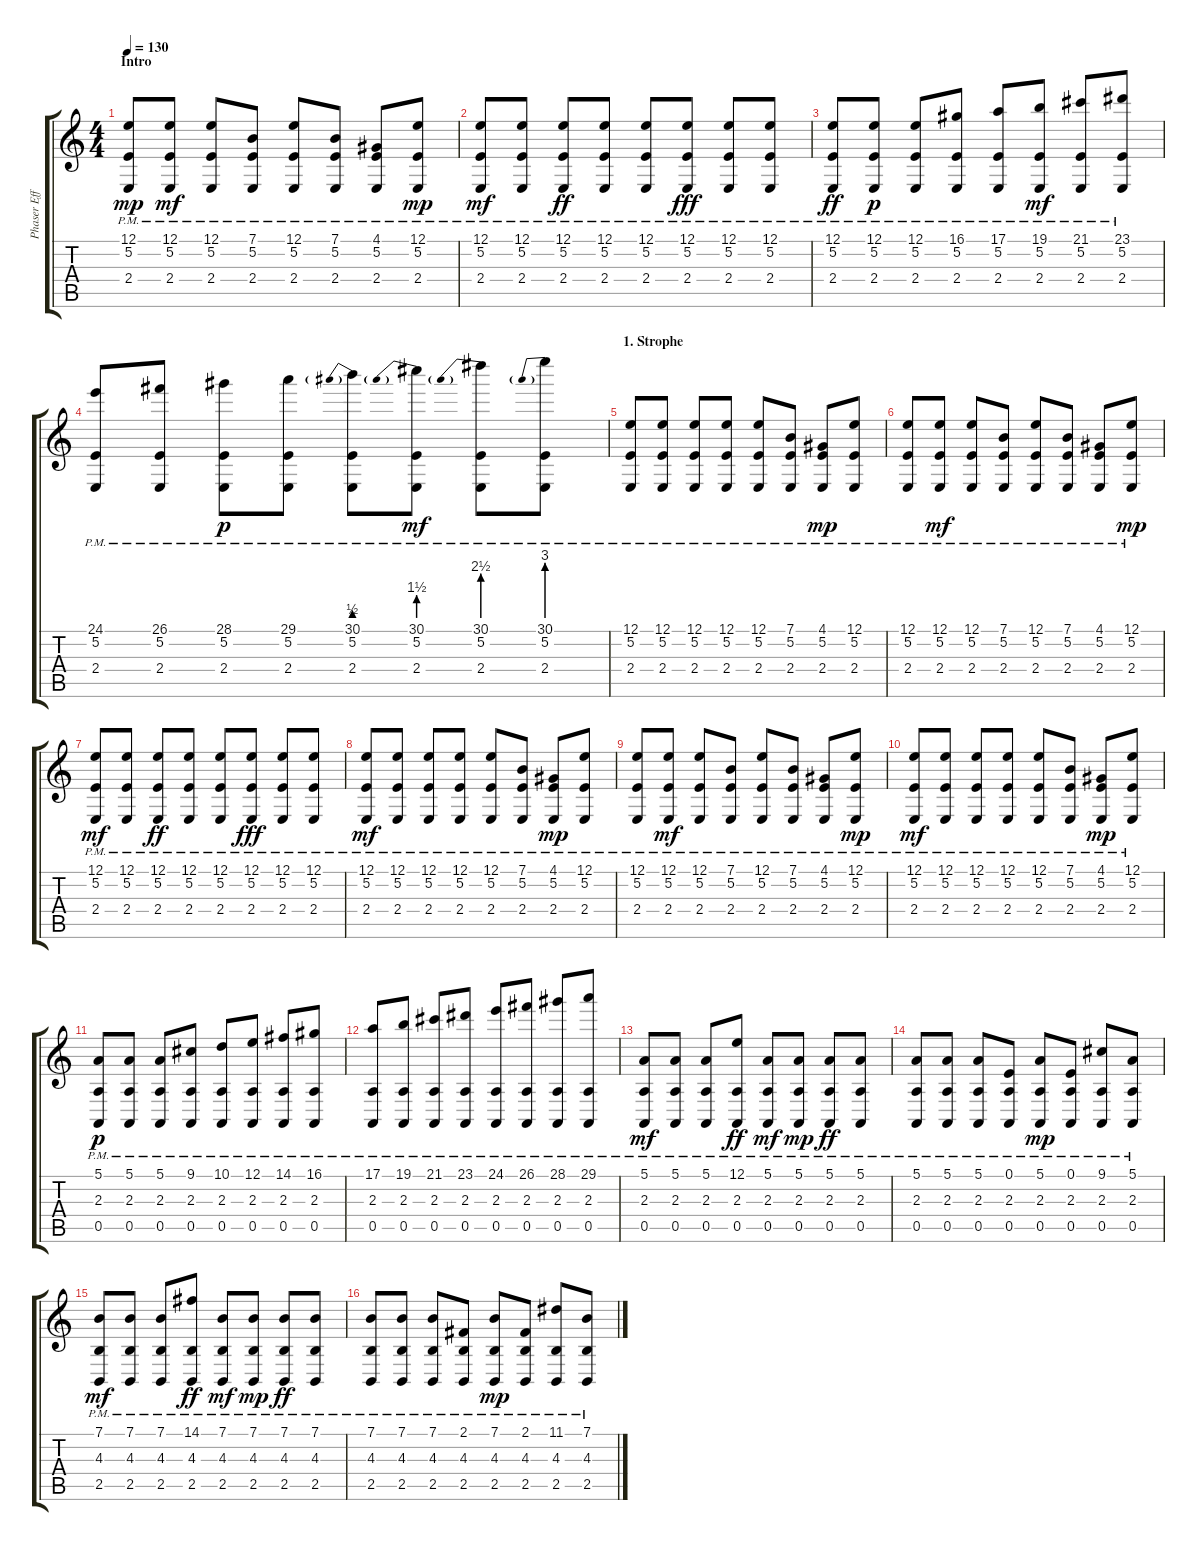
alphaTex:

\track ("Phaser Effekt" "Phaser Eff") {instrument pad7halo}
\staff {score tabs}
\tuning (E4 B3 G3 D3 A2 E2) {hide}
\ts (4 4)
\section ("" "Intro")
\tempo 130
\clef g2
\ks c
(12.1{pm} 5.2{pm} 2.4{pm}).8{dy mp instrument pad7halo} (12.1{pm} 5.2{pm} 2.4{pm}).8{dy mf} (12.1{pm} 5.2{pm} 2.4{pm}).8 (7.1{pm} 5.2{pm} 2.4{pm}).8 (12.1{pm} 5.2{pm} 2.4{pm}).8 (7.1{pm} 5.2{pm} 2.4{pm}).8 (4.1{pm} 5.2{pm} 2.4{pm}).8 (12.1{pm} 5.2{pm} 2.4{pm}).8{dy mp} |
(12.1{pm} 5.2{pm} 2.4{pm}).8{dy mf} (12.1{pm} 5.2{pm} 2.4{pm}).8 (12.1 5.2{pm} 2.4{pm}).8{dy ff} (12.1 5.2{pm} 2.4{pm}).8 (12.1{pm} 5.2{pm} 2.4{pm}).8 (12.1{pm} 5.2{pm} 2.4{pm}).8{dy fff} (12.1{pm} 5.2{pm} 2.4{pm}).8 (12.1 5.2{pm} 2.4{pm}).8 |
(12.1{pm} 5.2{pm} 2.4{pm}).8{dy ff} (12.1{pm} 5.2{pm} 2.4{pm}).8{dy p} (12.1 5.2{pm} 2.4{pm}).8 (16.1 5.2{pm} 2.4{pm}).8 (17.1{pm} 5.2{pm} 2.4{pm}).8 (19.1{pm} 5.2{pm} 2.4{pm}).8{dy mf} (21.1{pm} 5.2{pm} 2.4{pm}).8 (23.1 5.2{pm} 2.4{pm}).8 |
(24.1{pm} 5.2{pm} 2.4{pm}).8 (26.1{pm} 5.2{pm} 2.4{pm}).8 (28.1 5.2{pm} 2.4{pm}).8{dy p} (29.1 5.2{pm} 2.4{pm}).8 (30.1{be (prebend 0 2 60 2)} 5.2{pm} 2.4{pm}).8 (30.1{be (prebend 0 6 60 6)} 5.2{pm} 2.4{pm}).8{dy mf} (30.1{be (prebend 0 10 60 10)} 5.2{pm} 2.4{pm}).8 (30.1{be (prebend 0 12 60 12)} 5.2{pm} 2.4{pm}).8 |
\section ("" "1. Strophe")
(12.1{pm} 5.2{pm} 2.4{pm}).8 (12.1{pm} 5.2{pm} 2.4{pm}).8 (12.1{pm} 5.2{pm} 2.4{pm}).8 (12.1{pm} 5.2{pm} 2.4{pm}).8 (12.1{pm} 5.2{pm} 2.4{pm}).8 (7.1{pm} 5.2{pm} 2.4{pm}).8 (4.1{pm} 5.2{pm} 2.4{pm}).8{dy mp} (12.1{pm} 5.2{pm} 2.4{pm}).8 |
(12.1{pm} 5.2{pm} 2.4{pm}).8 (12.1{pm} 5.2{pm} 2.4{pm}).8{dy mf} (12.1{pm} 5.2{pm} 2.4{pm}).8 (7.1{pm} 5.2{pm} 2.4{pm}).8 (12.1{pm} 5.2{pm} 2.4{pm}).8 (7.1{pm} 5.2{pm} 2.4{pm}).8 (4.1{pm} 5.2{pm} 2.4{pm}).8 (12.1{pm} 5.2{pm} 2.4{pm}).8{dy mp} |
(12.1{pm} 5.2{pm} 2.4{pm}).8{dy mf} (12.1{pm} 5.2{pm} 2.4{pm}).8 (12.1 5.2{pm} 2.4{pm}).8{dy ff} (12.1 5.2{pm} 2.4{pm}).8 (12.1{pm} 5.2{pm} 2.4{pm}).8 (12.1{pm} 5.2{pm} 2.4{pm}).8{dy fff} (12.1{pm} 5.2{pm} 2.4{pm}).8 (12.1 5.2{pm} 2.4{pm}).8 |
(12.1{pm} 5.2{pm} 2.4{pm}).8{dy mf} (12.1{pm} 5.2{pm} 2.4{pm}).8 (12.1{pm} 5.2{pm} 2.4{pm}).8 (12.1{pm} 5.2{pm} 2.4{pm}).8 (12.1{pm} 5.2{pm} 2.4{pm}).8 (7.1{pm} 5.2{pm} 2.4{pm}).8 (4.1{pm} 5.2{pm} 2.4{pm}).8{dy mp} (12.1{pm} 5.2{pm} 2.4{pm}).8 |
(12.1{pm} 5.2{pm} 2.4{pm}).8 (12.1{pm} 5.2{pm} 2.4{pm}).8{dy mf} (12.1{pm} 5.2{pm} 2.4{pm}).8 (7.1{pm} 5.2{pm} 2.4{pm}).8 (12.1{pm} 5.2{pm} 2.4{pm}).8 (7.1{pm} 5.2{pm} 2.4{pm}).8 (4.1{pm} 5.2{pm} 2.4{pm}).8 (12.1{pm} 5.2{pm} 2.4{pm}).8{dy mp} |
(12.1{pm} 5.2{pm} 2.4{pm}).8{dy mf} (12.1{pm} 5.2{pm} 2.4{pm}).8 (12.1{pm} 5.2{pm} 2.4{pm}).8 (12.1{pm} 5.2{pm} 2.4{pm}).8 (12.1{pm} 5.2{pm} 2.4{pm}).8 (7.1{pm} 5.2{pm} 2.4{pm}).8 (4.1{pm} 5.2{pm} 2.4{pm}).8{dy mp} (12.1{pm} 5.2{pm} 2.4{pm}).8 |
(5.1{pm} 2.3{pm} 0.5{pm}).8{dy p} (5.1{pm} 2.3{pm} 0.5{pm}).8 (5.1 2.3{pm} 0.5{pm}).8 (9.1 2.3{pm} 0.5{pm}).8 (10.1{pm} 2.3{pm} 0.5{pm}).8 (12.1{pm} 2.3{pm} 0.5{pm}).8 (14.1{pm} 2.3{pm} 0.5{pm}).8 (16.1 2.3{pm} 0.5{pm}).8 |
(17.1{pm} 2.3{pm} 0.5{pm}).8 (19.1{pm} 2.3{pm} 0.5{pm}).8 (21.1 2.3{pm} 0.5{pm}).8 (23.1 2.3{pm} 0.5{pm}).8 (24.1 2.3{pm} 0.5{pm}).8 (26.1 2.3{pm} 0.5{pm}).8 (28.1 2.3{pm} 0.5{pm}).8 (29.1 2.3{pm} 0.5{pm}).8 |
(5.1{pm} 2.3{pm} 0.5{pm}).8{dy mf} (5.1{pm} 2.3{pm} 0.5{pm}).8 (5.1{pm} 2.3{pm} 0.5{pm}).8 (12.1{pm} 2.3{pm} 0.5{pm}).8{dy ff} (5.1{pm} 2.3{pm} 0.5{pm}).8{dy mf} (5.1{pm} 2.3{pm} 0.5{pm}).8{dy mp} (5.1{pm} 2.3{pm} 0.5{pm}).8{dy ff} (5.1{pm} 2.3{pm} 0.5{pm}).8 |
(5.1{pm} 2.3{pm} 0.5{pm}).8 (5.1{pm} 2.3{pm} 0.5{pm}).8 (5.1{pm} 2.3{pm} 0.5{pm}).8 (0.1{pm} 2.3{pm} 0.5{pm}).8 (5.1{pm} 2.3{pm} 0.5{pm}).8{dy mp} (0.1{pm} 2.3{pm} 0.5{pm}).8 (9.1{pm} 2.3{pm} 0.5{pm}).8 (5.1{pm} 2.3{pm} 0.5{pm}).8 |
(7.1{pm} 4.3{pm} 2.5{pm}).8{dy mf} (7.1{pm} 4.3{pm} 2.5{pm}).8 (7.1{pm} 4.3{pm} 2.5{pm}).8 (14.1{pm} 4.3{pm} 2.5{pm}).8{dy ff} (7.1{pm} 4.3{pm} 2.5{pm}).8{dy mf} (7.1{pm} 4.3{pm} 2.5{pm}).8{dy mp} (7.1{pm} 4.3{pm} 2.5{pm}).8{dy ff} (7.1{pm} 4.3{pm} 2.5{pm}).8 |
(7.1{pm} 4.3{pm} 2.5{pm}).8 (7.1{pm} 4.3{pm} 2.5{pm}).8 (7.1{pm} 4.3{pm} 2.5{pm}).8 (2.1{pm} 4.3{pm} 2.5{pm}).8 (7.1{pm} 4.3{pm} 2.5{pm}).8{dy mp} (2.1{pm} 4.3{pm} 2.5{pm}).8 (11.1{pm} 4.3{pm} 2.5{pm}).8 (7.1{pm} 4.3{pm} 2.5{pm}).8
